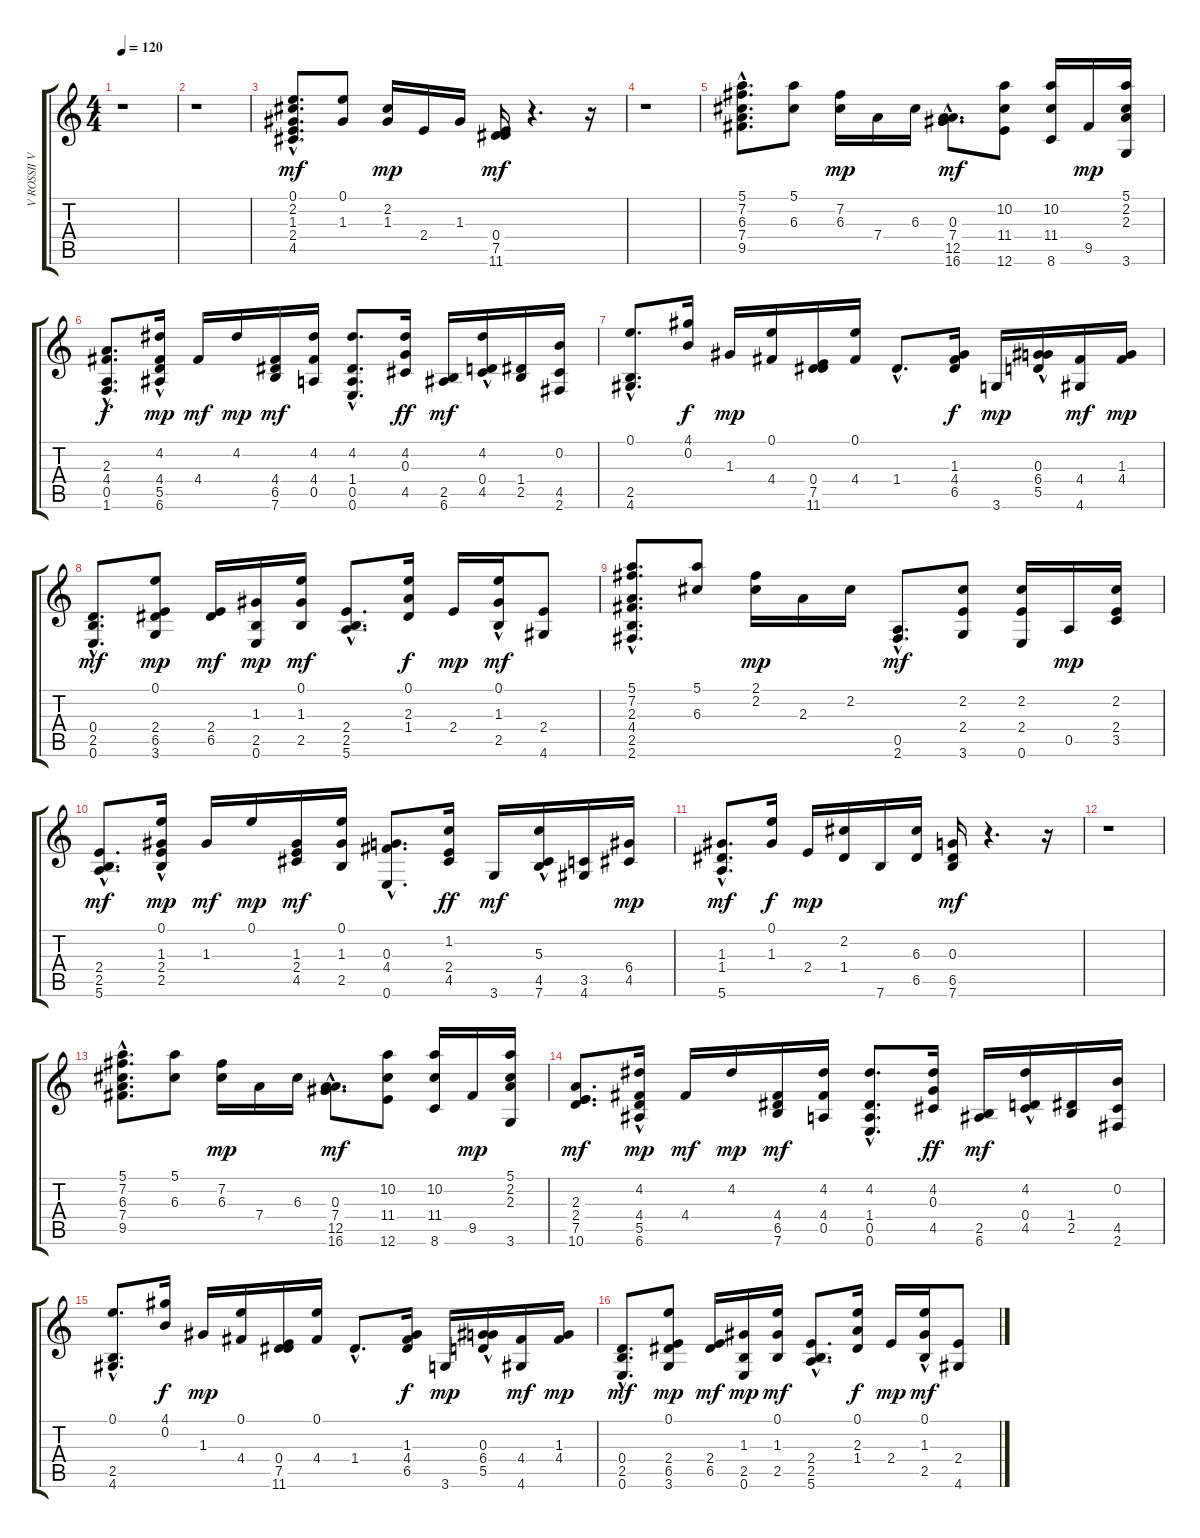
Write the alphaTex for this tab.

\track ("V ROSSII VECHERA     " "V ROSSII V") {instrument acousticguitarsteel}
\staff {score tabs}
\tuning (E4 B3 G3 D3 A2 E2) {hide}
\ts (4 4)
\tempo 120
\clef g2
\ks c
r.1{dy mf instrument acousticguitarsteel} |
r.1 |
(0.1{hac} 2.2{hac} 1.3 2.4{hac} 4.5).8{d} (0.1 1.3).8 (2.2 1.3).16{dy mp} 2.4.16 1.3.16 (0.4 7.5 11.6).16{dy mf} r.4{d} r.16 |
r.1 |
(5.1{hac} 7.2{hac} 6.3 7.4{hac} 9.5{hac}).8{d} (5.1 6.3).8 (7.2 6.3).16{dy mp} 7.4.16 6.3.16 (0.3{hac} 7.4 12.5{hac} 16.6{hac}).8{d dy mf} (10.2 11.4 12.6).8 (10.2 11.4 8.6).16 9.5.16{dy mp} (5.1 2.2 2.3 3.6).16 |
(2.3 4.4 0.5{hac} 1.6{hac}).8{d dy f} (4.2 4.4 5.5 6.6{hac}).16{dy mp} 4.4.16{dy mf} 4.2.16{dy mp} (4.4 6.5 7.6).16{dy mf} (4.2 4.4 0.5).16 (4.2{hac} 1.4{hac} 0.5{hac} 0.6{hac}).8{d} (4.2 0.3 4.5).16{dy ff} (2.5 6.6).16{dy mf} (4.2{hac} 0.4 4.5).16 (1.4 2.5).16 (0.2 4.5 2.6).16 |
(0.1 2.5 4.6{hac}).8{d} (4.1 0.2).16{dy f} 1.3.16{dy mp} (0.1 4.4).16 (0.4 7.5 11.6).16 (0.1 4.4).16 1.4{hac}.8{d} (1.3 4.4 6.5).16{dy f} 3.6.16{dy mp} (0.3{hac} 6.4 5.5).16 (4.4 4.6).16{dy mf} (1.3 4.4).16{dy mp} |
(0.4{hac} 2.5{hac} 0.6{hac}).8{d dy mf} (0.1 2.4 6.5 3.6).8{dy mp} (2.4 6.5).16{dy mf} (1.3 2.5 0.6).16{dy mp} (0.1 1.3 2.5).16{dy mf} (2.4{hac} 2.5{hac} 5.6{hac}).8{d} (0.1 2.3 1.4).16{dy f} 2.4.16{dy mp} (0.1{hac} 1.3{hac} 2.5{hac}).16{dy mf} (2.4 4.6).8 |
(5.1 7.2 2.3 4.4 2.5{hac} 2.6).8{d} (5.1 6.3).8 (2.1 2.2).16{dy mp} 2.3.16 2.2.16 (0.5 2.6{hac}).8{d dy mf} (2.2 2.4 3.6).8 (2.2 2.4 0.6).16 0.5.16{dy mp} (2.2 2.4 3.5).16 |
(2.4{hac} 2.5{hac} 5.6{hac}).8{d dy mf} (0.1 1.3 2.4 2.5{hac}).16{dy mp} 1.3.16{dy mf} 0.1.16{dy mp} (1.3 2.4 4.5).16{dy mf} (0.1 1.3 2.5).16 (0.3{hac} 4.4 0.6).8{d} (1.2 2.4 4.5).16{dy ff} 3.6.16{dy mf} (5.3{hac} 4.5 7.6).16 (3.5 4.6).16 (6.4 4.5).16{dy mp} |
(1.3{hac} 1.4 5.6{hac}).8{d dy mf} (0.1 1.3).16{dy f} 2.4.16{dy mp} (2.2 1.4).16 7.6.16 (6.3 6.5).16 (0.3 6.5 7.6).16{dy mf} r.4{d} r.16 |
r.1 |
(5.1{hac} 7.2{hac} 6.3 7.4{hac} 9.5{hac}).8{d} (5.1 6.3).8 (7.2 6.3).16{dy mp} 7.4.16 6.3.16 (0.3{hac} 7.4 12.5{hac} 16.6{hac}).8{d dy mf} (10.2 11.4 12.6).8 (10.2 11.4 8.6).16 9.5.16{dy mp} (5.1 2.2 2.3 3.6).16 |
(2.3 2.4 7.5 10.6).8{d dy mf} (4.2 4.4 5.5 6.6{hac}).16{dy mp} 4.4.16{dy mf} 4.2.16{dy mp} (4.4 6.5 7.6).16{dy mf} (4.2 4.4 0.5).16 (4.2{hac} 1.4{hac} 0.5{hac} 0.6{hac}).8{d} (4.2 0.3 4.5).16{dy ff} (2.5 6.6).16{dy mf} (4.2{hac} 0.4 4.5).16 (1.4 2.5).16 (0.2 4.5 2.6).16 |
(0.1 2.5 4.6{hac}).8{d} (4.1 0.2).16{dy f} 1.3.16{dy mp} (0.1 4.4).16 (0.4 7.5 11.6).16 (0.1 4.4).16 1.4{hac}.8{d} (1.3 4.4 6.5).16{dy f} 3.6.16{dy mp} (0.3{hac} 6.4 5.5).16 (4.4 4.6).16{dy mf} (1.3 4.4).16{dy mp} |
(0.4{hac} 2.5{hac} 0.6{hac}).8{d dy mf} (0.1 2.4 6.5 3.6).8{dy mp} (2.4 6.5).16{dy mf} (1.3 2.5 0.6).16{dy mp} (0.1 1.3 2.5).16{dy mf} (2.4{hac} 2.5{hac} 5.6{hac}).8{d} (0.1 2.3 1.4).16{dy f} 2.4.16{dy mp} (0.1{hac} 1.3{hac} 2.5{hac}).16{dy mf} (2.4 4.6).8
